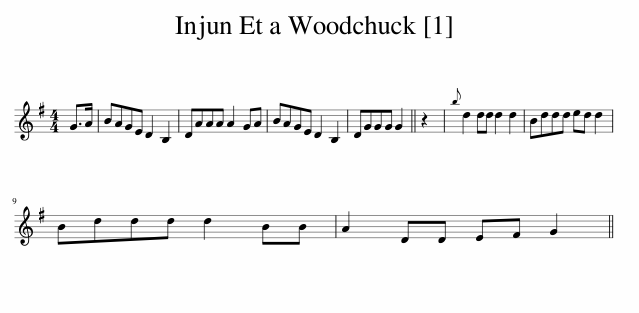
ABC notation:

X:1
L:1/8
M:4/4
I:linebreak $
K:G
V:1 treble
V:1
 G>A | BAGE D2 B,2 | DAAA A2 GA | BAGE D2 B,2 | DGGG G2 || %5
 z2 |{b} d2 dd d2 d2 | Bddd ed d2 |$ Bddd d2 BB | A2 DD EF G2 || %10
